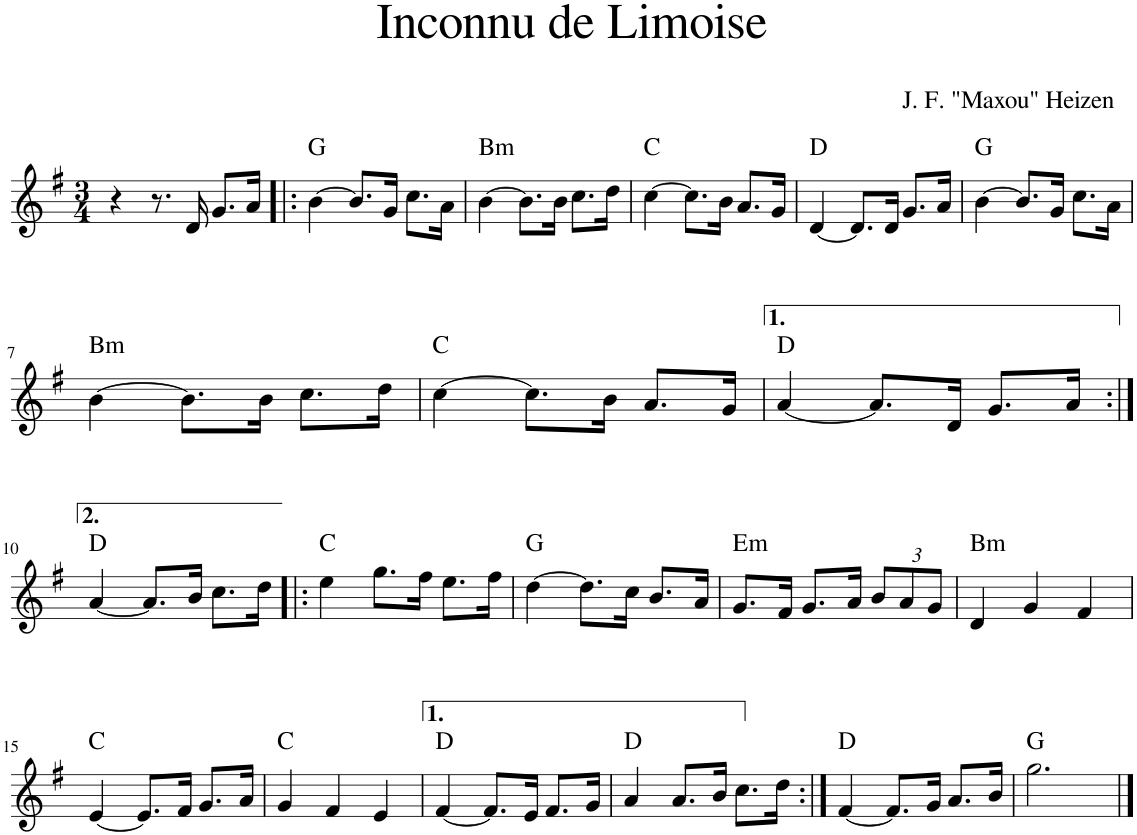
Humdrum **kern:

**kern	**harte
*part1	*part1
*staff1	*
*I"Accordion	*
*I'Acc	*
*clefG2	*
*k[f#]	*
*M3/4	*
=1	=1
4r	.
8.r	.
16d/	.
8.g/L	.
16a/Jk	.
=2!|:	=2!|:
[4b\	G:maj
8.b/L]	.
16g/Jk	.
8.cc\L	.
16a\Jk	.
=3	=3
!	!LO:H:kt=m
[4b\	B:min
8.b\L]	.
16b\Jk	.
8.cc\L	.
16dd\Jk	.
=4	=4
[4cc\	C:maj
8.cc\L]	.
16b\Jk	.
8.a/L	.
16g/Jk	.
=5	=5
[4d/	D:maj
8.d/L]	.
16d/Jk	.
8.g/L	.
16a/Jk	.
=6	=6
[4b\	G:maj
8.b/L]	.
16g/Jk	.
8.cc\L	.
16a\Jk	.
!!LO:LB:g=z
=7	=7
!	!LO:H:kt=m
[4b\	B:min
8.b\L]	.
16b\Jk	.
8.cc\L	.
16dd\Jk	.
=8	=8
[4cc\	C:maj
8.cc\L]	.
16b\Jk	.
8.a/L	.
16g/Jk	.
=9	=9
[4a/	D:maj
8.a/L]	.
16d/Jk	.
8.g/L	.
16a/Jk	.
!!LO:LB:g=z
=10:|!	=10:|!
[4a/	D:maj
8.a/L]	.
16b/Jk	.
8.cc\L	.
16dd\Jk	.
=11!|:	=11!|:
4ee\	C:maj
8.gg\L	.
16ff#\Jk	.
8.ee\L	.
16ff#\Jk	.
=12	=12
[4dd\	G:maj
8.dd\L]	.
16cc\Jk	.
8.b/L	.
16a/Jk	.
=13	=13
!	!LO:H:kt=m
8.g/L	E:min
16f#/Jk	.
8.g/L	.
16a/Jk	.
*Xbrackettup	*
12b/L	.
12a/	.
12g/J	.
=14	=14
!	!LO:H:kt=m
4d/	B:min
4g/	.
4f#/	.
!!LO:LB:g=z
=15	=15
[4e/	C:maj
8.e/L]	.
16f#/Jk	.
8.g/L	.
16a/Jk	.
=16	=16
4g/	C:maj
4f#/	.
4e/	.
=17	=17
[4f#/	D:maj
8.f#/L]	.
16e/Jk	.
8.f#/L	.
16g/Jk	.
=18	=18
4a/	D:maj
8.a/L	.
16b/Jk	.
8.cc\L	.
16dd\Jk	.
=19:|!	=19:|!
[4f#/	D:maj
8.f#/L]	.
16g/Jk	.
8.a/L	.
16b/Jk	.
=20	=20
2.gg\	G:maj
==	==
*-	*-
